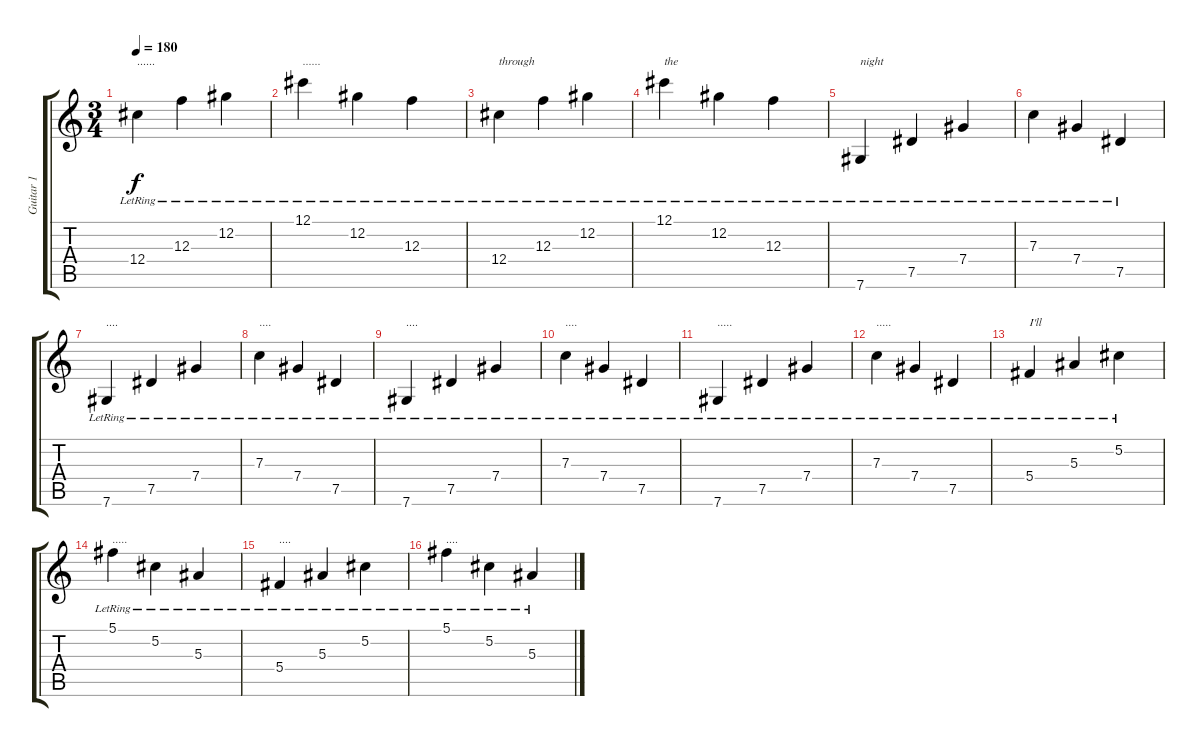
\track ("Guitar 1" "Guitar 1") {instrument acousticguitarsteel}
\staff {score tabs}
\tuning (Db4 Ab3 F3 Db3 Ab2 Db2) {hide}
\ts (3 4)
\tempo 180
\clef g2
\ks c
12.4{lr}.4{txt "......" dy f} 12.3{lr}.4 12.2{lr}.4 |
12.1{lr}.4{txt "......"} 12.2{lr}.4 12.3{lr}.4 |
12.4{lr}.4{txt "through"} 12.3{lr}.4 12.2{lr}.4 |
12.1{lr}.4{txt "the"} 12.2{lr}.4 12.3{lr}.4 |
7.6{lr}.4{txt "night"} 7.5{lr}.4 7.4{lr}.4 |
7.3{lr}.4 7.4{lr}.4 7.5{lr}.4 |
7.6{lr}.4{txt "...."} 7.5{lr}.4 7.4{lr}.4 |
7.3{lr}.4{txt "...."} 7.4{lr}.4 7.5{lr}.4 |
7.6{lr}.4{txt "...."} 7.5{lr}.4 7.4{lr}.4 |
7.3{lr}.4{txt "...."} 7.4{lr}.4 7.5{lr}.4 |
7.6{lr}.4{txt "....."} 7.5{lr}.4 7.4{lr}.4 |
7.3{lr}.4{txt "....."} 7.4{lr}.4 7.5{lr}.4 |
5.4{lr}.4{txt "I'll"} 5.3{lr}.4 5.2{lr}.4 |
5.1{lr}.4{txt "....."} 5.2{lr}.4 5.3{lr}.4 |
5.4{lr}.4{txt "...."} 5.3{lr}.4 5.2{lr}.4 |
5.1{lr}.4{txt "...."} 5.2{lr}.4 5.3{lr}.4
